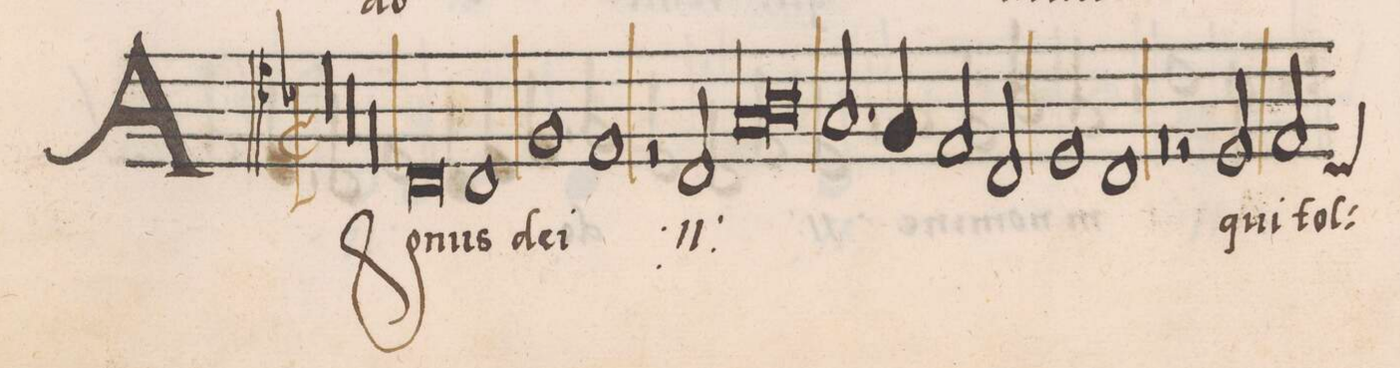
**kern	**text
*I"TENOR	*
*clefC4	*
*k[b-]	*
*met(C|)	*
*M2/1	*
00r	.
=2-	=2-
=3-	=3-
00r	.
=4-	=4-
=5-	=5-
00r	.
=6-	=6-
=7-	=7-
0C	A-
=8-	=8-
1C	-gnus
1F	de-
=9-	=9-
1E	-i
2r	.
*	*ij
2C/	A-
=10-	=10-
*lig	*
1G	-gnus
1A	.
*Xlig	*
=11-	=11-
2.G/	de-
4F/	.
2E/	.
2C/	.
=12-	=12-
1D	.
1C	-i
*	*Xij
=13-	=13-
0r	.
=14-	=14-
2r	.
2D/	qui
*custos:C	*
2E/	tol-
*-	*-
